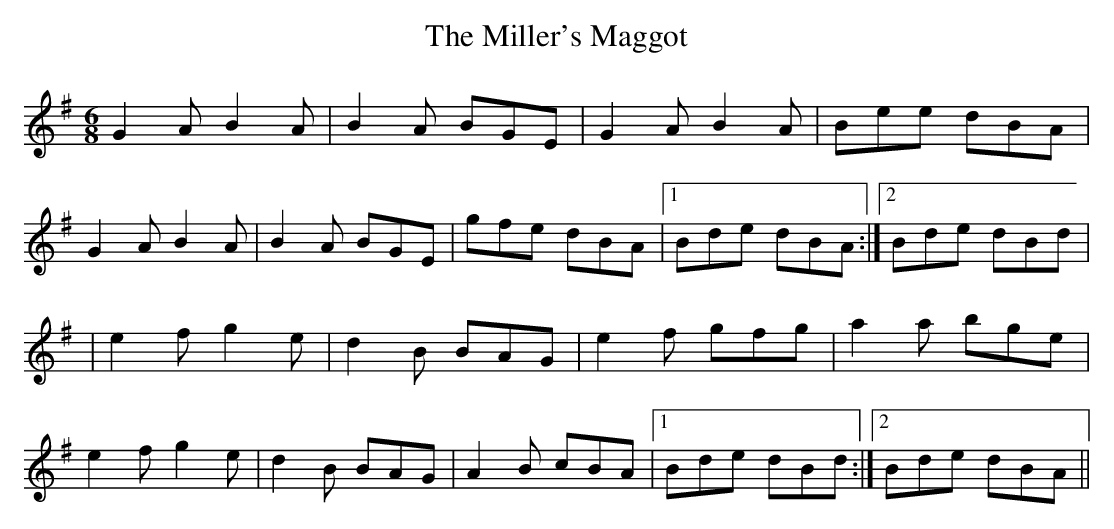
X:1
T:The Miller's Maggot
M:6/8
L:1/8
K:G
G2A B2A|B2A BGE|G2A B2A|Bee dBA|
G2A B2A|B2A BGE|gfe dBA|1Bde dBA:|2Bde dBd|
|e2f g2e|d2B BAG|e2f gfg|a2a bge|
e2f g2e|d2B BAG|A2B cBA|1Bde dBd:|2Bde dBA||
